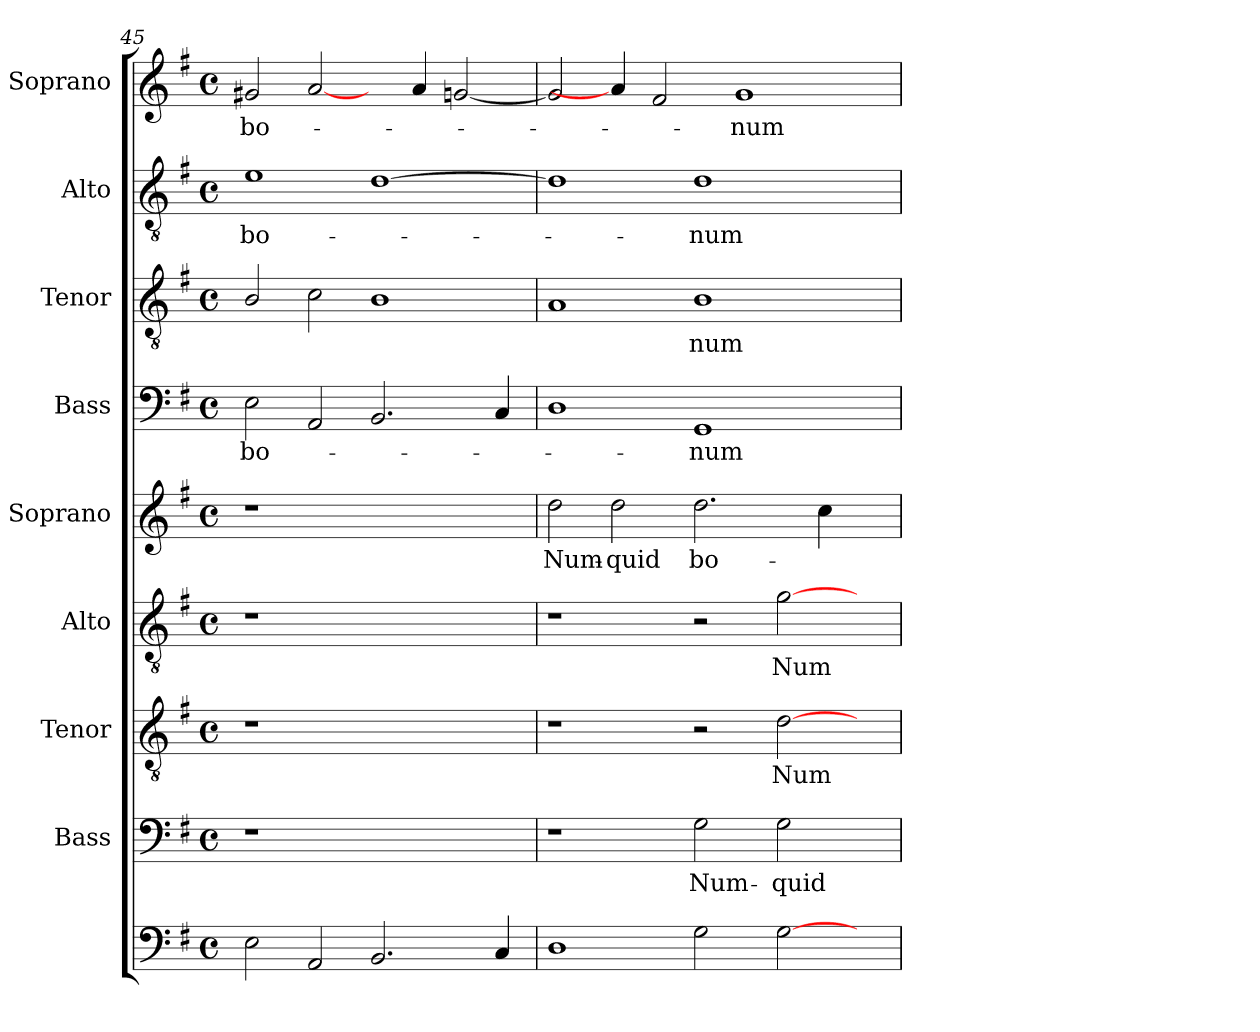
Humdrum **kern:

**kern	**kern	**text	**kern	**text	**kern	**text	**kern	**text	**kern	**text	**kern	**text	**kern	**text	**kern	**text
*part9	*part8	*part8	*part7	*part7	*part6	*part6	*part5	*part5	*part4	*part4	*part3	*part3	*part2	*part2	*part1	*part1
*staff9	*staff8	*staff8	*staff7	*staff7	*staff6	*staff6	*staff5	*staff5	*staff4	*staff4	*staff3	*staff3	*staff2	*staff2	*staff1	*staff1
*I""Violón y contrabajo"	*I"Bass	*	*I"Tenor	*	*I"Alto	*	*I"Soprano	*	*I"Bass	*	*I"Tenor	*	*I"Alto	*	*I"Soprano	*
*I'Cont.	*I'B.	*	*I'T.	*	*I'A.	*	*I'S.	*	*I'B.	*	*I'T.	*	*I'A.	*	*I'S.	*
*clefF4	*clefF4	*	*clefGv2	*	*clefGv2	*	*clefG2	*	*clefF4	*	*clefGv2	*	*clefGv2	*	*clefG2	*
*	*	*	*ITrd7c12	*	*ITrd7c12	*	*	*	*	*	*ITrd7c12	*	*ITrd7c12	*	*	*
*k[f#]	*k[f#]	*	*k[f#]	*	*k[f#]	*	*k[f#]	*	*k[f#]	*	*k[f#]	*	*k[f#]	*	*k[f#]	*
*G:	*G:	*	*G:	*	*G:	*	*G:	*	*G:	*	*G:	*	*G:	*	*G:	*
*M4/4	*M4/4	*	*M4/4	*	*M4/4	*	*M4/4	*	*M4/4	*	*M4/4	*	*M4/4	*	*M4/4	*
*met(c)	*met(c)	*	*met(c)	*	*met(c)	*	*met(c)	*	*met(c)	*	*met(c)	*	*met(c)	*	*met(c)	*
=45	=45	=45	=45	=45	=45	=45	=45	=45	=45	=45	=45	=45	=45	=45	=45	=45
!	!LO:N:vis=1	!	!LO:N:vis=1	!	!LO:N:vis=1	!	!LO:N:vis=1	!	!	!	!	!	!	!	!	!
!	!	!	!	!	!	!	!	!	!	!LO:LY:b:color=#000000	!	!	!	!	!	!
!	!	!	!	!	!	!	!	!	!	!	!	!	!	!LO:LY:b:color=#000000	!	!
!	!	!	!	!	!	!	!	!	!	!	!	!	!	!	!	!LO:LY:b:color=#000000
2Ei\	1r	.	1r	.	1r	.	1r	.	2Ei\	bo-	2BBi/	.	1Ei	bo-	2g#Xi/	bo-
2AAi/	.	.	.	.	.	.	.	.	2AAi/	.	2Ci\	.	.	.	[2ai/	.
2.BBi/	1ryy	.	1ryy	.	1ryy	.	1ryy	.	2.BBi/	.	1BBi	.	[1Di	.	4ryy	.
.	.	.	.	.	.	.	.	.	.	.	.	.	.	.	4ai/	.
.	.	.	.	.	.	.	.	.	.	.	.	.	.	.	[2gni/	.
4Ci/	.	.	.	.	.	.	.	.	4Ci/	.	.	.	.	.	.	.
=46	=46	=46	=46	=46	=46	=46	=46	=46	=46	=46	=46	=46	=46	=46	=46	=46
!	!	!	!	!	!	!	!	!LO:LY:b:color=#000000	!	!	!	!	!	!	!	!
1Di	1r	.	1r	.	1r	.	2ddi\	Num-	1Di	.	1AAi	.	1Di]	.	2gi/]	.
!	!	!	!	!	!	!	!	!LO:LY:b:color=#000000	!	!	!	!	!	!	!	!
.	.	.	.	.	.	.	2ddi\	-quid	.	.	.	.	.	.	4ai/]	.
.	.	.	.	.	.	.	.	.	.	.	.	.	.	.	2f#i/	.
!	!	!LO:LY:b:color=#000000	!	!	!	!	!	!	!	!	!	!	!	!	!	!
!	!	!	!	!	!	!	!	!LO:LY:b:color=#000000	!	!	!	!	!	!	!	!
!	!	!	!	!	!	!	!	!	!	!LO:LY:b:color=#000000	!	!	!	!	!	!
!	!	!	!	!	!	!	!	!	!	!	!	!LO:LY:b:color=#000000	!	!	!	!
!	!	!	!	!	!	!	!	!	!	!	!	!	!	!LO:LY:b:color=#000000	!	!
2Gi\	2Gi\	Num-	2r	.	2r	.	2.ddi\	bo-	1GGi	-num	1BBi	-num	1Di	-num	.	.
!	!	!	!	!	!	!	!	!	!	!	!	!	!	!	!	!LO:LY:b:color=#000000
.	.	.	.	.	.	.	.	.	.	.	.	.	.	.	1gi	-num
!	!	!LO:LY:b:color=#000000	!	!	!	!	!	!	!	!	!	!	!	!	!	!
!	!	!	!	!LO:LY:b:color=#000000	!	!	!	!	!	!	!	!	!	!	!	!
!	!	!	!	!	!	!LO:LY:b:color=#000000	!	!	!	!	!	!	!	!	!	!
[2Gi\	2Gi\	-quid	[2Di\	Num-	[2Gi\	Num-	.	.	.	.	.	.	.	.	.	.
.	.	.	.	.	.	.	4cci\	.	.	.	.	.	.	.	.	.
4ryy	4ryy	.	4ryy	.	4ryy	.	4ryy	.	4ryy	.	4ryy	.	4ryy	.	.	.
=	=	=	=	=	=	=	=	=	=	=	=	=	=	=	=	=
*-	*-	*-	*-	*-	*-	*-	*-	*-	*-	*-	*-	*-	*-	*-	*-	*-
